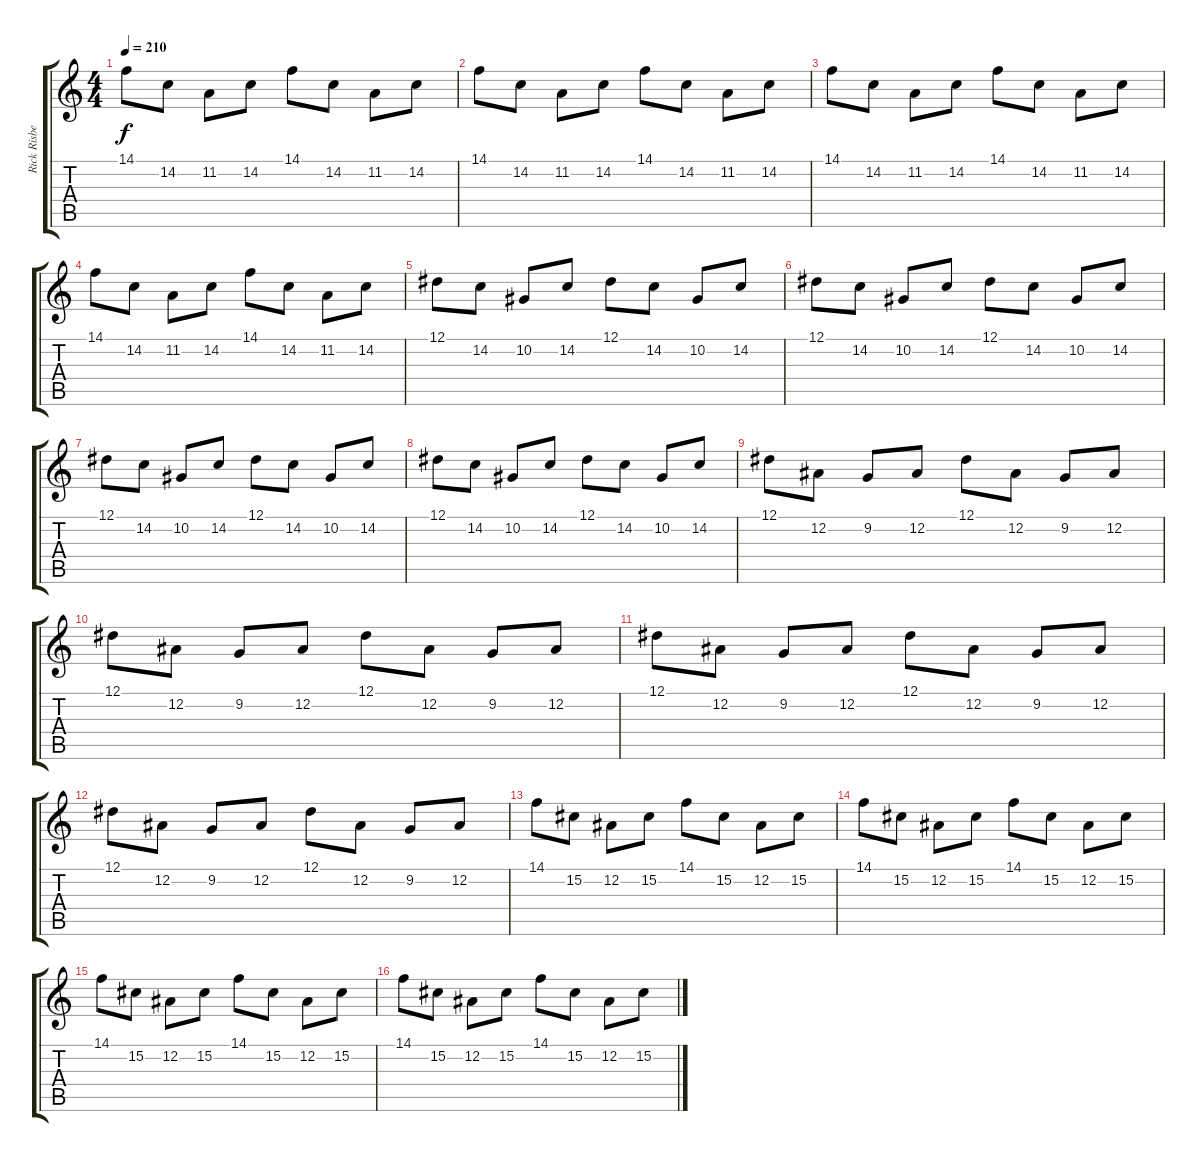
\track ("Rick Risberg" "Rick Risbe") {instrument harpsichord}
\staff {score tabs}
\tuning (Eb4 Bb3 Gb3 Db3 Ab2 Eb2) {hide}
\ts (4 4)
\tempo 210
\clef g2
\ks c
14.1.8{dy f} 14.2.8 11.2.8 14.2.8 14.1.8 14.2.8 11.2.8 14.2.8 |
14.1.8 14.2.8 11.2.8 14.2.8 14.1.8 14.2.8 11.2.8 14.2.8 |
14.1.8 14.2.8 11.2.8 14.2.8 14.1.8 14.2.8 11.2.8 14.2.8 |
14.1.8 14.2.8 11.2.8 14.2.8 14.1.8 14.2.8 11.2.8 14.2.8 |
12.1.8 14.2.8 10.2.8 14.2.8 12.1.8 14.2.8 10.2.8 14.2.8 |
12.1.8 14.2.8 10.2.8 14.2.8 12.1.8 14.2.8 10.2.8 14.2.8 |
12.1.8 14.2.8 10.2.8 14.2.8 12.1.8 14.2.8 10.2.8 14.2.8 |
12.1.8 14.2.8 10.2.8 14.2.8 12.1.8 14.2.8 10.2.8 14.2.8 |
12.1.8 12.2.8 9.2.8 12.2.8 12.1.8 12.2.8 9.2.8 12.2.8 |
12.1.8 12.2.8 9.2.8 12.2.8 12.1.8 12.2.8 9.2.8 12.2.8 |
12.1.8 12.2.8 9.2.8 12.2.8 12.1.8 12.2.8 9.2.8 12.2.8 |
12.1.8 12.2.8 9.2.8 12.2.8 12.1.8 12.2.8 9.2.8 12.2.8 |
14.1.8 15.2.8 12.2.8 15.2.8 14.1.8 15.2.8 12.2.8 15.2.8 |
14.1.8 15.2.8 12.2.8 15.2.8 14.1.8 15.2.8 12.2.8 15.2.8 |
14.1.8 15.2.8 12.2.8 15.2.8 14.1.8 15.2.8 12.2.8 15.2.8 |
14.1.8 15.2.8 12.2.8 15.2.8 14.1.8 15.2.8 12.2.8 15.2.8
